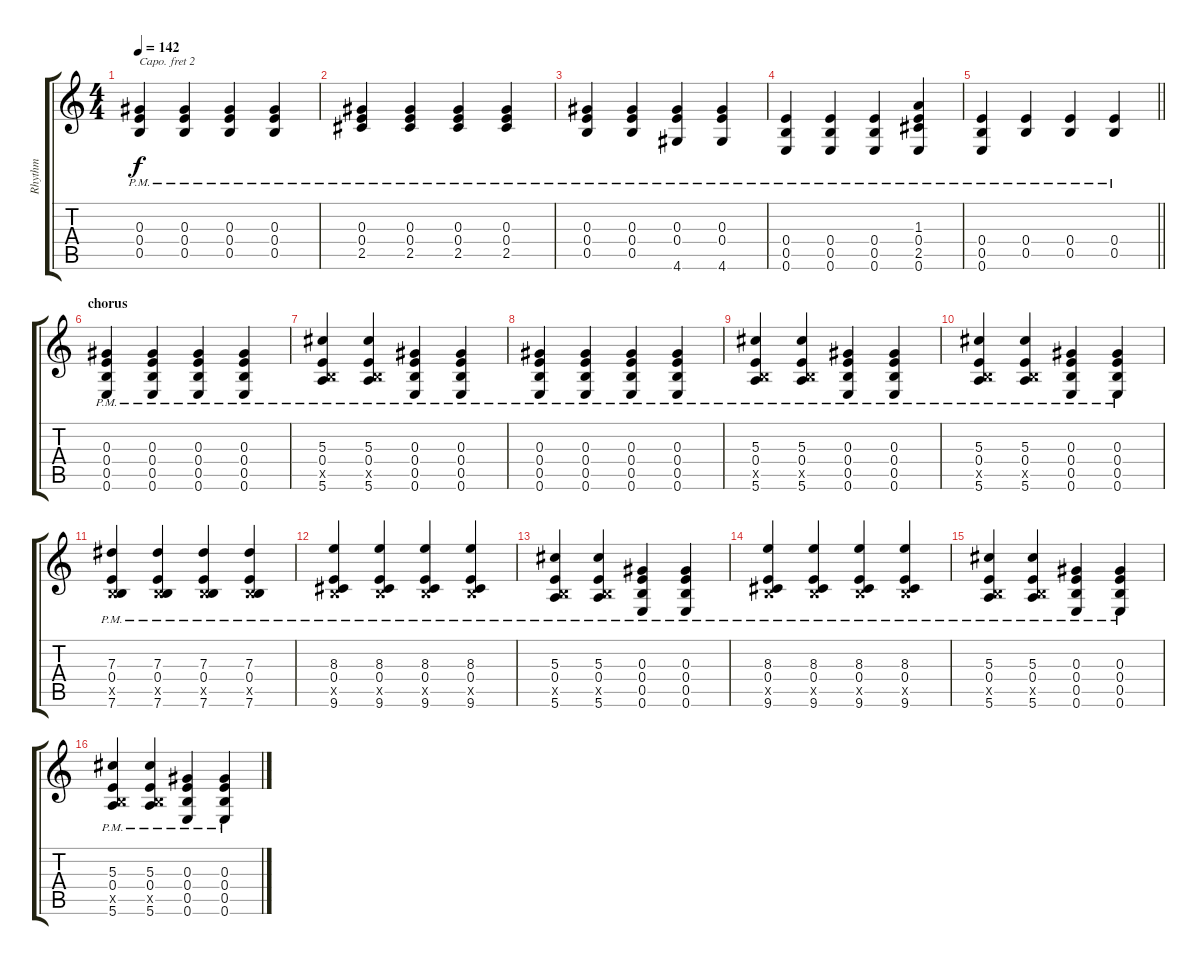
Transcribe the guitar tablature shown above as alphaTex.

\track ("Rhythm" "Rhythm") {instrument acousticguitarsteel}
\staff {score tabs}
\capo 2
\tuning (D4 A3 Gb3 D3 A2 D2) {hide}
\ts (4 4)
\tempo 142
\clef g2
\ks c
(0.3{pm} 0.4{pm} 0.5{pm}).4{dy f} (0.3{pm} 0.4{pm} 0.5{pm}).4 (0.3{pm} 0.4{pm} 0.5{pm}).4 (0.3{pm} 0.4{pm} 0.5{pm}).4 |
(0.3{pm} 0.4{pm} 2.5{pm}).4 (0.3{pm} 0.4{pm} 2.5{pm}).4 (0.3{pm} 0.4{pm} 2.5{pm}).4 (0.3{pm} 0.4{pm} 2.5{pm}).4 |
(0.3{pm} 0.4{pm} 0.5{pm}).4 (0.3{pm} 0.4{pm} 0.5{pm}).4 (0.3{pm} 0.4{pm} 4.6{pm}).4 (0.3{pm} 0.4{pm} 4.6{pm}).4 |
(0.4{pm} 0.5{pm} 0.6{pm}).4 (0.4{pm} 0.5{pm} 0.6{pm}).4 (0.4{pm} 0.5{pm} 0.6{pm}).4 (1.3{pm} 0.4{pm} 2.5{pm} 0.6{pm}).4 |
\barLineRight lightlight
(0.4{pm} 0.5{pm} 0.6{pm}).4 (0.4{pm} 0.5{pm}).4 (0.4{pm} 0.5{pm}).4 (0.4{pm} 0.5{pm}).4 |
\section ("" "chorus")
(0.3{pm} 0.4{pm} 0.5{pm} 0.6{pm}).4 (0.3{pm} 0.4{pm} 0.5{pm} 0.6{pm}).4 (0.3{pm} 0.4{pm} 0.5{pm} 0.6{pm}).4 (0.3{pm} 0.4{pm} 0.5{pm} 0.6{pm}).4 |
(5.3{pm} 0.4{pm} 0.5{x} 5.6{pm}).4 (5.3{pm} 0.4{pm} 0.5{x} 5.6{pm}).4 (0.3{pm} 0.4{pm} 0.5{pm} 0.6{pm}).4 (0.3{pm} 0.4{pm} 0.5{pm} 0.6{pm}).4 |
(0.3{pm} 0.4{pm} 0.5{pm} 0.6{pm}).4 (0.3{pm} 0.4{pm} 0.5{pm} 0.6{pm}).4 (0.3{pm} 0.4{pm} 0.5{pm} 0.6{pm}).4 (0.3{pm} 0.4{pm} 0.5{pm} 0.6{pm}).4 |
(5.3{pm} 0.4{pm} 0.5{x} 5.6{pm}).4 (5.3{pm} 0.4{pm} 0.5{x} 5.6{pm}).4 (0.3{pm} 0.4{pm} 0.5{pm} 0.6{pm}).4 (0.3{pm} 0.4{pm} 0.5{pm} 0.6{pm}).4 |
(5.3{pm} 0.4{pm} 0.5{x} 5.6{pm}).4 (5.3{pm} 0.4{pm} 0.5{x} 5.6{pm}).4 (0.3{pm} 0.4{pm} 0.5{pm} 0.6{pm}).4 (0.3{pm} 0.4{pm} 0.5{pm} 0.6{pm}).4 |
(7.3{pm} 0.4{pm} 0.5{x} 7.6{pm}).4 (7.3{pm} 0.4{pm} 0.5{x} 7.6{pm}).4 (7.3{pm} 0.4{pm} 0.5{x} 7.6{pm}).4 (7.3{pm} 0.4{pm} 0.5{x} 7.6{pm}).4 |
(8.3{pm} 0.4{pm} 0.5{x} 9.6{pm}).4 (8.3{pm} 0.4{pm} 0.5{x} 9.6{pm}).4 (8.3{pm} 0.4{pm} 0.5{x} 9.6{pm}).4 (8.3{pm} 0.4{pm} 0.5{x} 9.6{pm}).4 |
(5.3{pm} 0.4{pm} 0.5{x} 5.6{pm}).4 (5.3{pm} 0.4{pm} 0.5{x} 5.6{pm}).4 (0.3{pm} 0.4{pm} 0.5{pm} 0.6{pm}).4 (0.3{pm} 0.4{pm} 0.5{pm} 0.6{pm}).4 |
(8.3{pm} 0.4{pm} 0.5{x} 9.6{pm}).4 (8.3{pm} 0.4{pm} 0.5{x} 9.6{pm}).4 (8.3{pm} 0.4{pm} 0.5{x} 9.6{pm}).4 (8.3{pm} 0.4{pm} 0.5{x} 9.6{pm}).4 |
(5.3{pm} 0.4{pm} 0.5{x} 5.6{pm}).4 (5.3{pm} 0.4{pm} 0.5{x} 5.6{pm}).4 (0.3{pm} 0.4{pm} 0.5{pm} 0.6{pm}).4 (0.3{pm} 0.4{pm} 0.5{pm} 0.6{pm}).4 |
(5.3{pm} 0.4{pm} 0.5{x} 5.6{pm}).4 (5.3{pm} 0.4{pm} 0.5{x} 5.6{pm}).4 (0.3{pm} 0.4{pm} 0.5{pm} 0.6{pm}).4 (0.3{pm} 0.4{pm} 0.5{pm} 0.6{pm}).4
